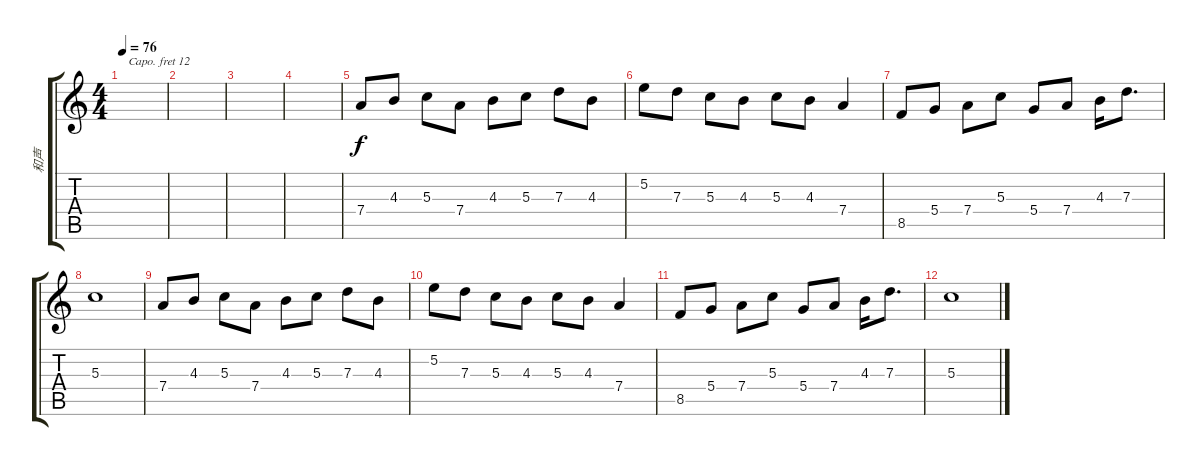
\track ("和声" "和声") {instrument flute}
\staff {score tabs}
\capo 12
\tuning (E4 B3 G3 D3 A2 E2) {hide}
\ts (4 4)
\tempo 76
\clef g2
\ks c
|
|
|
|
7.4.8 4.3.8 5.3.8 7.4.8 4.3.8 5.3.8 7.3.8 4.3.8 |
5.2.8 7.3.8 5.3.8 4.3.8 5.3.8 4.3.8 7.4.4 |
8.5.8 5.4.8 7.4.8 5.3.8 5.4.8 7.4.8 4.3.16 7.3.8{d} |
5.3.1 |
7.4.8 4.3.8 5.3.8 7.4.8 4.3.8 5.3.8 7.3.8 4.3.8 |
5.2.8 7.3.8 5.3.8 4.3.8 5.3.8 4.3.8 7.4.4 |
8.5.8 5.4.8 7.4.8 5.3.8 5.4.8 7.4.8 4.3.16 7.3.8{d} |
5.3.1
